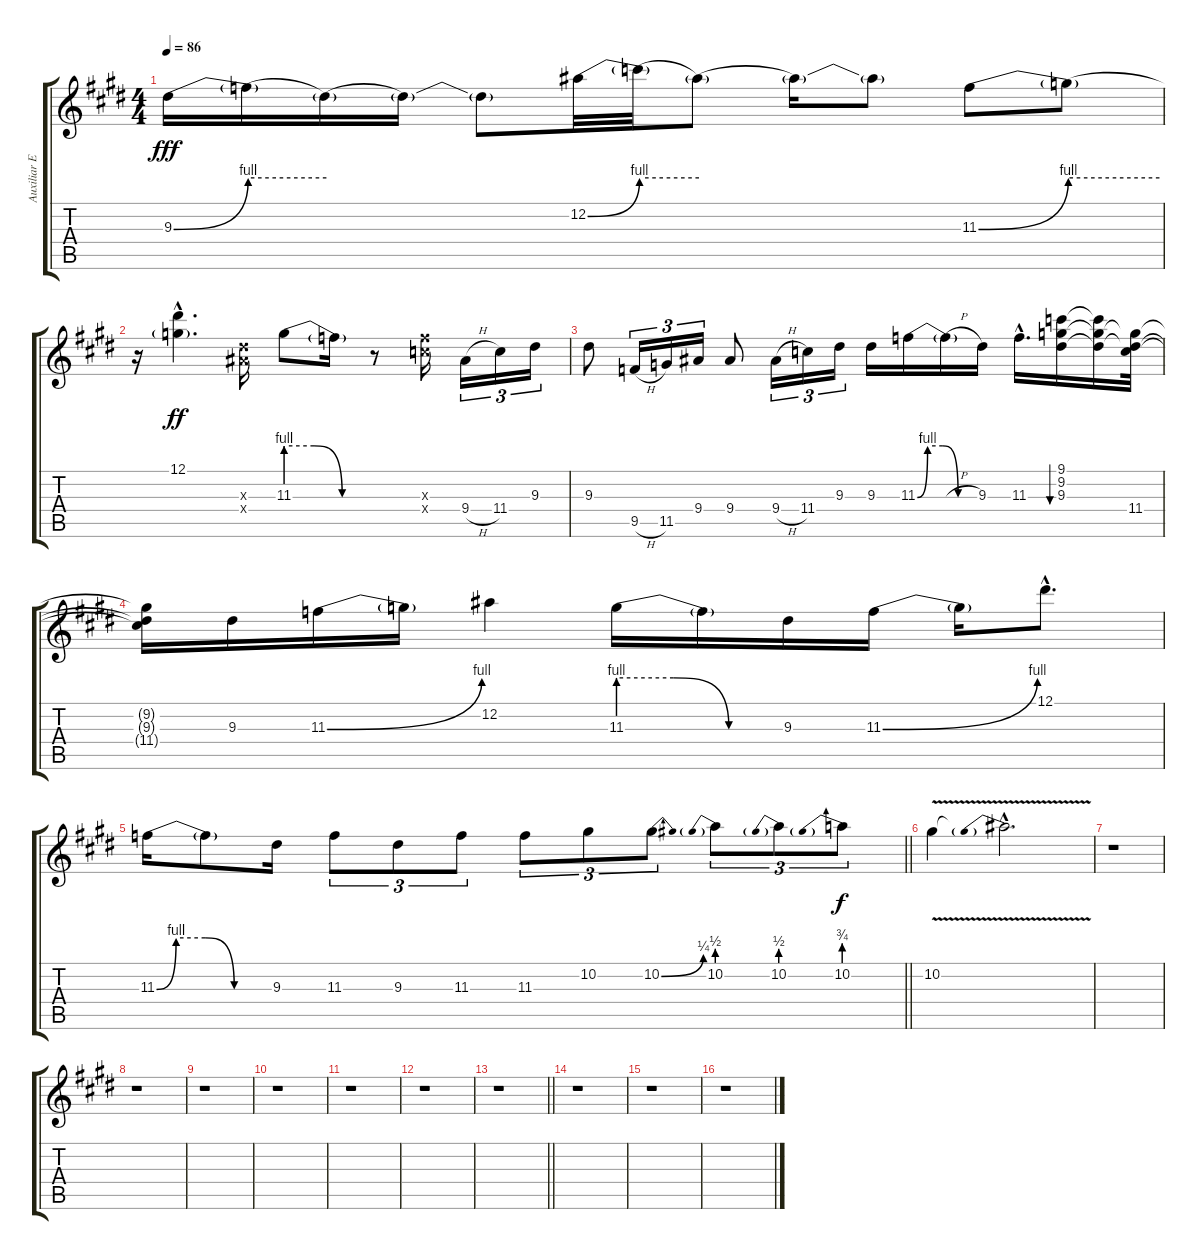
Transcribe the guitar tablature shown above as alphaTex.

\track ("Auxiliar Efect - Guitar Solo" "Auxiliar E") {instrument electricguitarclean}
\staff {score tabs}
\tuning (Eb4 Bb3 Gb3 Db3 Ab2 Eb2) {hide}
\ts (4 4)
\tempo 86
\clef g2
\ks c#minor
9.3{be (bend 0 0 60 4)}.16{dy fff} 9.3{be (hold 0 4 60 4) t}.16 9.3{be (hold 40 0 60 0) t}.16 9.3{t}.16 9.3{t}.8 12.2{be (bend 0 0 60 4)}.32 12.2{be (hold 0 4 60 4) t}.32 12.2{be (hold 40 0 60 0) t}.8 12.2{t}.16 12.2{t}.8 11.3{be (bend 0 0 60 4)}.8 11.3{be (hold 0 4 60 4) t}.8 |
\ks e
r.16 (12.1{hac} 11.3{hac t}).4{d dy ff} (9.3{x} 9.4{x}).16 11.3{be (custom 0 4 20 4 40 0 60 0)}.8 11.3{t}.16 r.8 (11.3{x} 11.4{x}).16 9.4{h}.16{tu (3 2)} 11.4.16{tu (3 2)} 9.3.16{tu (3 2)} |
\ks c#minor
9.3.8 9.5{h}.16{tu (3 2)} 11.5.16{tu (3 2)} 9.4.16{tu (3 2)} 9.4.8 9.4{h}.16{tu (3 2)} 11.4.16{tu (3 2)} 9.3.16{tu (3 2)} 9.3.16 11.3{be (custom 0 0 10 4 25 4 40 0 60 0)}.16 11.3{h t}.16 9.3.16 11.3{hac}.16{d} (9.1 9.2 9.3).16{bu 30} (9.1{t} 9.2{t} 9.3{t}).16 (9.2{t} 9.3{t} 11.4).32 |
(9.2{t} 9.3{t} 11.4{t}).16 9.3.16 11.3{be (bend 0 0 60 4)}.16 11.3{t}.16 12.2.4 11.3{be (custom 0 4 20 4 40 0 60 0)}.16 11.3{t}.16 9.3.16 11.3{be (bend 0 0 60 4)}.16 11.3{t}.16 12.1{hac}.8{d} |
\barLineRight lightlight
11.3{be (custom 0 0 10 4 25 4 40 0 60 0)}.16 11.3{t}.8 9.3.16 11.3.8{tu (3 2)} 9.3.8{tu (3 2)} 11.3.8{tu (3 2)} 11.3.8{tu (3 2)} 10.2.8{tu (3 2)} 10.2{be (bend 0 0 60 1)}.8{tu (3 2)} 10.2{be (prebend 0 2 60 2)}.8{tu (3 2)} 10.2{be (prebend 0 2 60 2)}.8{tu (3 2)} 10.2{be (prebend 0 3 60 3)}.8{tu (3 2) dy f} |
\ks e
10.2{v}.4 10.2{be (prebend 0 4 60 4) hac t}.2{d} |
\ks c#minor
r.1 |
r.1 |
r.1 |
\ks e
r.1 |
\ks c#minor
r.1 |
r.1 |
\barLineRight lightlight
r.1 |
\ks e
r.1 |
\ks c#minor
r.1 |
r.1
